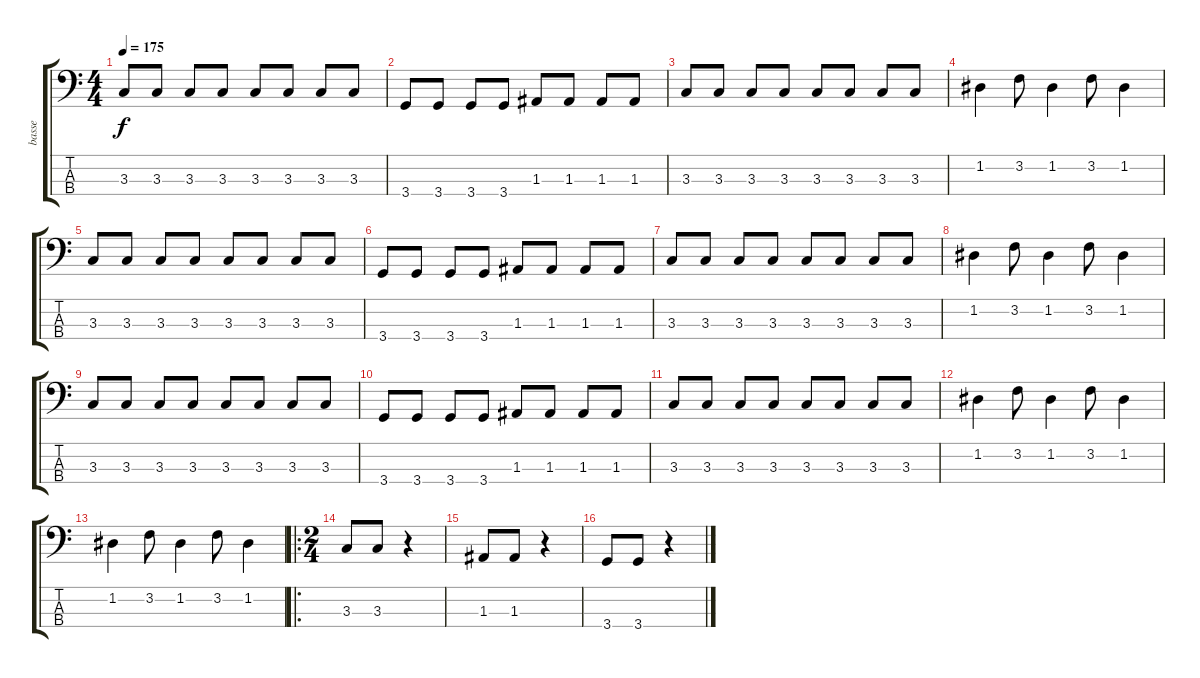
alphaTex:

\track ("basse" "basse") {instrument electricbasspick}
\staff {score tabs}
\tuning (G2 D2 A1 E1) {hide}
\ts (4 4)
\tempo 175
\clef f4
\ks c
3.3.8{dy f} 3.3.8 3.3.8 3.3.8 3.3.8 3.3.8 3.3.8 3.3.8 |
3.4.8 3.4.8 3.4.8 3.4.8 1.3.8 1.3.8 1.3.8 1.3.8 |
3.3.8 3.3.8 3.3.8 3.3.8 3.3.8 3.3.8 3.3.8 3.3.8 |
1.2.4 3.2.8 1.2.4 3.2.8 1.2.4 |
3.3.8 3.3.8 3.3.8 3.3.8 3.3.8 3.3.8 3.3.8 3.3.8 |
3.4.8 3.4.8 3.4.8 3.4.8 1.3.8 1.3.8 1.3.8 1.3.8 |
3.3.8 3.3.8 3.3.8 3.3.8 3.3.8 3.3.8 3.3.8 3.3.8 |
1.2.4 3.2.8 1.2.4 3.2.8 1.2.4 |
3.3.8 3.3.8 3.3.8 3.3.8 3.3.8 3.3.8 3.3.8 3.3.8 |
3.4.8 3.4.8 3.4.8 3.4.8 1.3.8 1.3.8 1.3.8 1.3.8 |
3.3.8 3.3.8 3.3.8 3.3.8 3.3.8 3.3.8 3.3.8 3.3.8 |
1.2.4 3.2.8 1.2.4 3.2.8 1.2.4 |
1.2.4 3.2.8 1.2.4 3.2.8 1.2.4 |
\ro
\ts (2 4)
3.3.8 3.3.8 r.4 |
1.3.8 1.3.8 r.4 |
3.4.8 3.4.8 r.4
